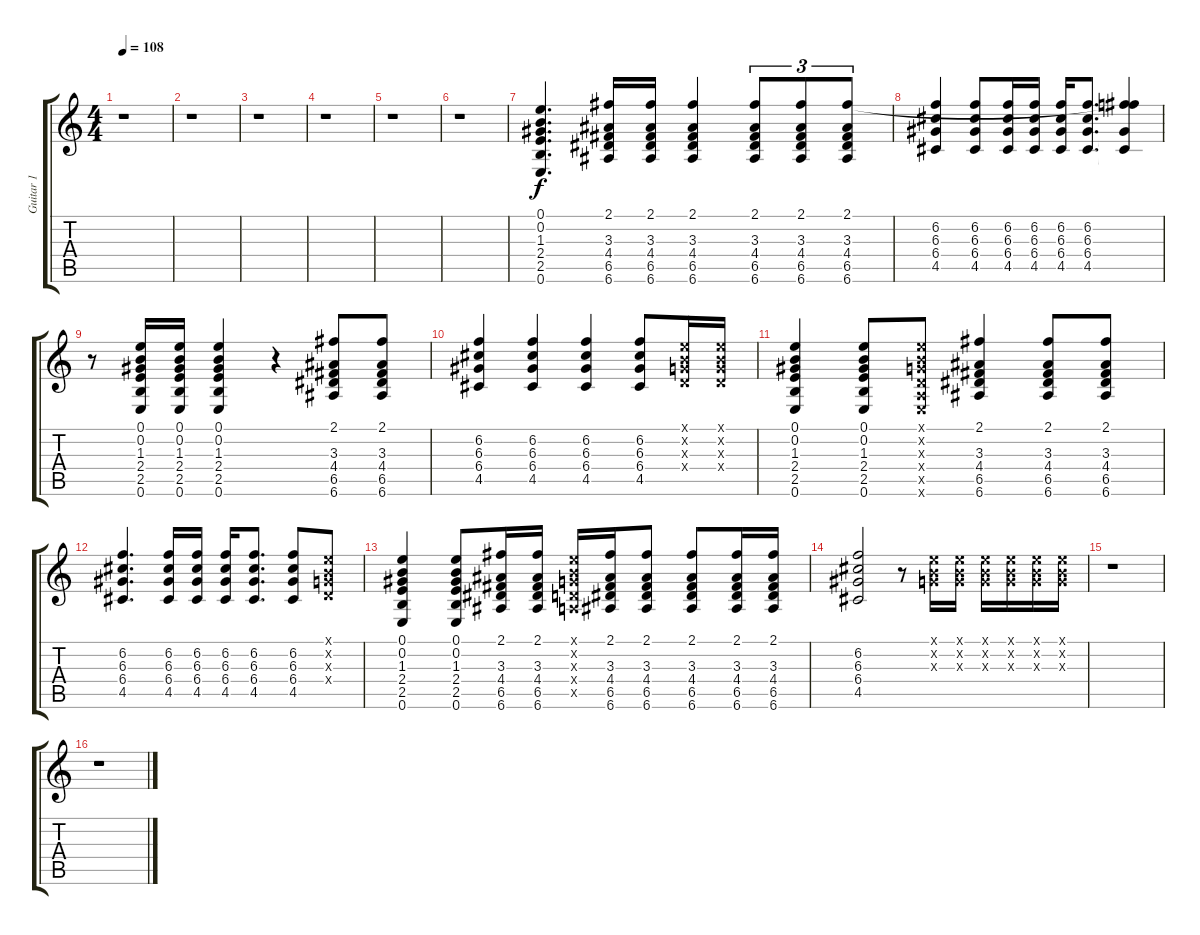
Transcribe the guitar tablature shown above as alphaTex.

\track ("Guitar 1" "Guitar 1") {instrument electricguitarclean}
\staff {score tabs}
\tuning (E4 B3 G3 D3 A2 E2) {hide}
\ts (4 4)
\tempo 108
\clef g2
\ks c
r.1{dy f} |
r.1 |
r.1 |
r.1 |
r.1 |
r.1 |
(0.1 0.2 1.3 2.4 2.5 0.6).4{d} (2.1 3.3 4.4 6.5 6.6).16 (2.1 3.3 4.4 6.5 6.6).16 (2.1 3.3 4.4 6.5 6.6).4 (2.1 3.3 4.4 6.5 6.6).8{tu (3 2)} (2.1 3.3 4.4 6.5 6.6).8{tu (3 2)} (2.1 3.3 4.4 6.5 6.6).8{tu (3 2)} |
(6.2 6.3 6.4 4.5).4 (6.2 6.3 6.4 4.5).8 (6.2 6.3 6.4 4.5).16 (6.2 6.3 6.4 4.5).16 (6.2 6.3 6.4 4.5).16 (6.2 6.3 6.4 4.5).8{d} (2.1{t} 6.2{t} 6.4{t} 4.5{t}).4 |
r.8 (0.1 0.2 1.3 2.4 2.5 0.6).16 (0.1 0.2 1.3 2.4 2.5 0.6).16 (0.1 0.2 1.3 2.4 2.5 0.6).4 r.4 (2.1 3.3 4.4 6.5 6.6).8 (2.1 3.3 4.4 6.5 6.6).8 |
(6.2 6.3 6.4 4.5).4 (6.2 6.3 6.4 4.5).4 (6.2 6.3 6.4 4.5).4 (6.2 6.3 6.4 4.5).8 (0.1{x} 0.2{x} 0.3{x} 0.4{x}).16 (0.1{x} 0.2{x} 0.3{x} 0.4{x}).16 |
(0.1 0.2 1.3 2.4 2.5 0.6).4 (0.1 0.2 1.3 2.4 2.5 0.6).8 (0.1{x} 0.2{x} 0.3{x} 0.4{x} 0.5{x} 0.6{x}).8 (2.1 3.3 4.4 6.5 6.6).4 (2.1 3.3 4.4 6.5 6.6).8 (2.1 3.3 4.4 6.5 6.6).8 |
(6.2 6.3 6.4 4.5).4{d} (6.2 6.3 6.4 4.5).16 (6.2 6.3 6.4 4.5).16 (6.2 6.3 6.4 4.5).16 (6.2 6.3 6.4 4.5).8{d} (6.2 6.3 6.4 4.5).8 (0.1{x} 0.2{x} 0.3{x} 0.4{x}).8 |
(0.1 0.2 1.3 2.4 2.5 0.6).4 (0.1 0.2 1.3 2.4 2.5 0.6).8 (2.1 3.3 4.4 6.5 6.6).16 (2.1 3.3 4.4 6.5 6.6).16 (0.1{x} 0.2{x} 0.3{x} 0.4{x} 0.5{x}).16 (2.1 3.3 4.4 6.5 6.6).16 (2.1 3.3 4.4 6.5 6.6).8 (2.1 3.3 4.4 6.5 6.6).8 (2.1 3.3 4.4 6.5 6.6).16 (2.1 3.3 4.4 6.5 6.6).16 |
(6.2 6.3 6.4 4.5).2 r.8 (0.1{x} 0.2{x} 0.3{x}).16 (0.1{x} 0.2{x} 0.3{x}).16 (0.1{x} 0.2{x} 0.3{x}).16 (0.1{x} 0.2{x} 0.3{x}).16 (0.1{x} 0.2{x} 0.3{x}).16 (0.1{x} 0.2{x} 0.3{x}).16 |
r.1 |
r.1
